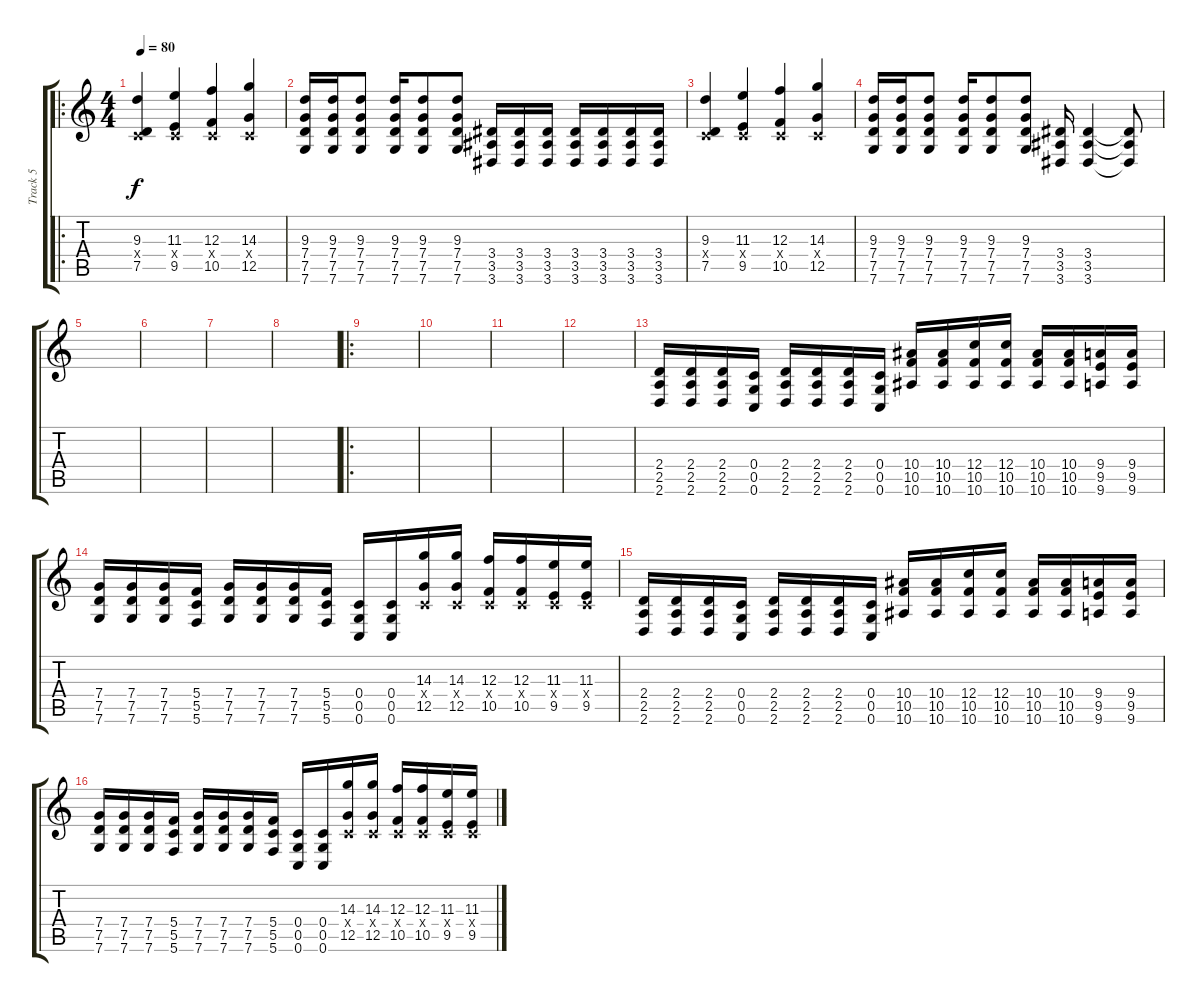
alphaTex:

\track ("Track 5" "Track 5") {instrument overdrivenguitar}
\staff {score tabs}
\tuning (D4 A3 F3 C3 G2 C2) {hide}
\ro
\ts (4 4)
\tempo 80
\clef g2
\ks c
(9.3 0.4{x} 7.5).4{dy f} (11.3 0.4{x} 9.5).4 (12.3 0.4{x} 10.5).4 (14.3 0.4{x} 12.5).4 |
(9.3 7.4 7.5 7.6).16 (9.3 7.4 7.5 7.6).16 (9.3 7.4 7.5 7.6).8 (9.3 7.4 7.5 7.6).16 (9.3 7.4 7.5 7.6).8 (9.3 7.4 7.5 7.6).8 (3.4 3.5 3.6).16 (3.4 3.5 3.6).16 (3.4 3.5 3.6).16 (3.4 3.5 3.6).16 (3.4 3.5 3.6).16 (3.4 3.5 3.6).16 (3.4 3.5 3.6).16 |
(9.3 0.4{x} 7.5).4 (11.3 0.4{x} 9.5).4 (12.3 0.4{x} 10.5).4 (14.3 0.4{x} 12.5).4 |
(9.3 7.4 7.5 7.6).16 (9.3 7.4 7.5 7.6).16 (9.3 7.4 7.5 7.6).8 (9.3 7.4 7.5 7.6).16 (9.3 7.4 7.5 7.6).8 (9.3 7.4 7.5 7.6).8 (3.4 3.5 3.6).16 (3.4 3.5 3.6).4 (3.4{t} 3.5{t} 3.6{t}).8 |
|
|
|
|
\ro
|
|
|
|
(2.4 2.5 2.6).16 (2.4 2.5 2.6).16 (2.4 2.5 2.6).16 (0.4 0.5 0.6).16 (2.4 2.5 2.6).16 (2.4 2.5 2.6).16 (2.4 2.5 2.6).16 (0.4 0.5 0.6).16 (10.4 10.5 10.6).16 (10.4 10.5 10.6).16 (12.4 10.5 10.6).16 (12.4 10.5 10.6).16 (10.4 10.5 10.6).16 (10.4 10.5 10.6).16 (9.4 9.5 9.6).16 (9.4 9.5 9.6).16 |
(7.4 7.5 7.6).16 (7.4 7.5 7.6).16 (7.4 7.5 7.6).16 (5.4 5.5 5.6).16 (7.4 7.5 7.6).16 (7.4 7.5 7.6).16 (7.4 7.5 7.6).16 (5.4 5.5 5.6).16 (0.4 0.5 0.6).16 (0.4 0.5 0.6).16 (14.3 0.4{x} 12.5).16 (14.3 0.4{x} 12.5).16 (12.3 0.4{x} 10.5).16 (12.3 0.4{x} 10.5).16 (11.3 0.4{x} 9.5).16 (11.3 0.4{x} 9.5).16 |
(2.4 2.5 2.6).16 (2.4 2.5 2.6).16 (2.4 2.5 2.6).16 (0.4 0.5 0.6).16 (2.4 2.5 2.6).16 (2.4 2.5 2.6).16 (2.4 2.5 2.6).16 (0.4 0.5 0.6).16 (10.4 10.5 10.6).16 (10.4 10.5 10.6).16 (12.4 10.5 10.6).16 (12.4 10.5 10.6).16 (10.4 10.5 10.6).16 (10.4 10.5 10.6).16 (9.4 9.5 9.6).16 (9.4 9.5 9.6).16 |
(7.4 7.5 7.6).16 (7.4 7.5 7.6).16 (7.4 7.5 7.6).16 (5.4 5.5 5.6).16 (7.4 7.5 7.6).16 (7.4 7.5 7.6).16 (7.4 7.5 7.6).16 (5.4 5.5 5.6).16 (0.4 0.5 0.6).16 (0.4 0.5 0.6).16 (14.3 0.4{x} 12.5).16 (14.3 0.4{x} 12.5).16 (12.3 0.4{x} 10.5).16 (12.3 0.4{x} 10.5).16 (11.3 0.4{x} 9.5).16 (11.3 0.4{x} 9.5).16
